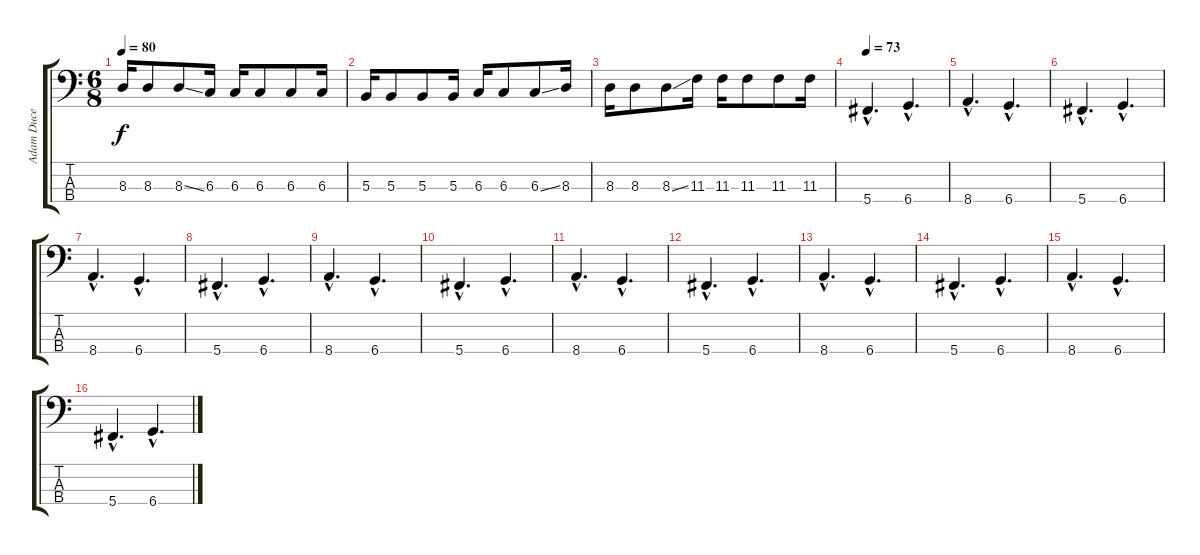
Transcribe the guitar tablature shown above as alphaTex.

\track ("Adam Duce" "Adam Duce") {instrument electricbasspick}
\staff {score tabs}
\tuning (E2 B1 Gb1 Db1) {hide}
\ts (6 8)
\tempo 80
\clef f4
\ks c
8.3.16{dy f} 8.3.8 8.3{ss}.8 6.3.16 6.3.16 6.3.8 6.3.8 6.3.16 |
5.3.16 5.3.8 5.3.8 5.3.16 6.3.16 6.3.8 6.3{ss}.8 8.3.16 |
8.3.16 8.3.8 8.3{ss}.8 11.3.16 11.3.16 11.3.8 11.3.8 11.3.16 |
\tempo 73
5.4{hac}.4{d} 6.4{hac}.4{d} |
8.4{hac}.4{d} 6.4{hac}.4{d} |
5.4{hac}.4{d} 6.4{hac}.4{d} |
8.4{hac}.4{d} 6.4{hac}.4{d} |
5.4{hac}.4{d} 6.4{hac}.4{d} |
8.4{hac}.4{d} 6.4{hac}.4{d} |
5.4{hac}.4{d} 6.4{hac}.4{d} |
8.4{hac}.4{d} 6.4{hac}.4{d} |
5.4{hac}.4{d} 6.4{hac}.4{d} |
8.4{hac}.4{d} 6.4{hac}.4{d} |
5.4{hac}.4{d} 6.4{hac}.4{d} |
8.4{hac}.4{d} 6.4{hac}.4{d} |
5.4{hac}.4{d} 6.4{hac}.4{d}
